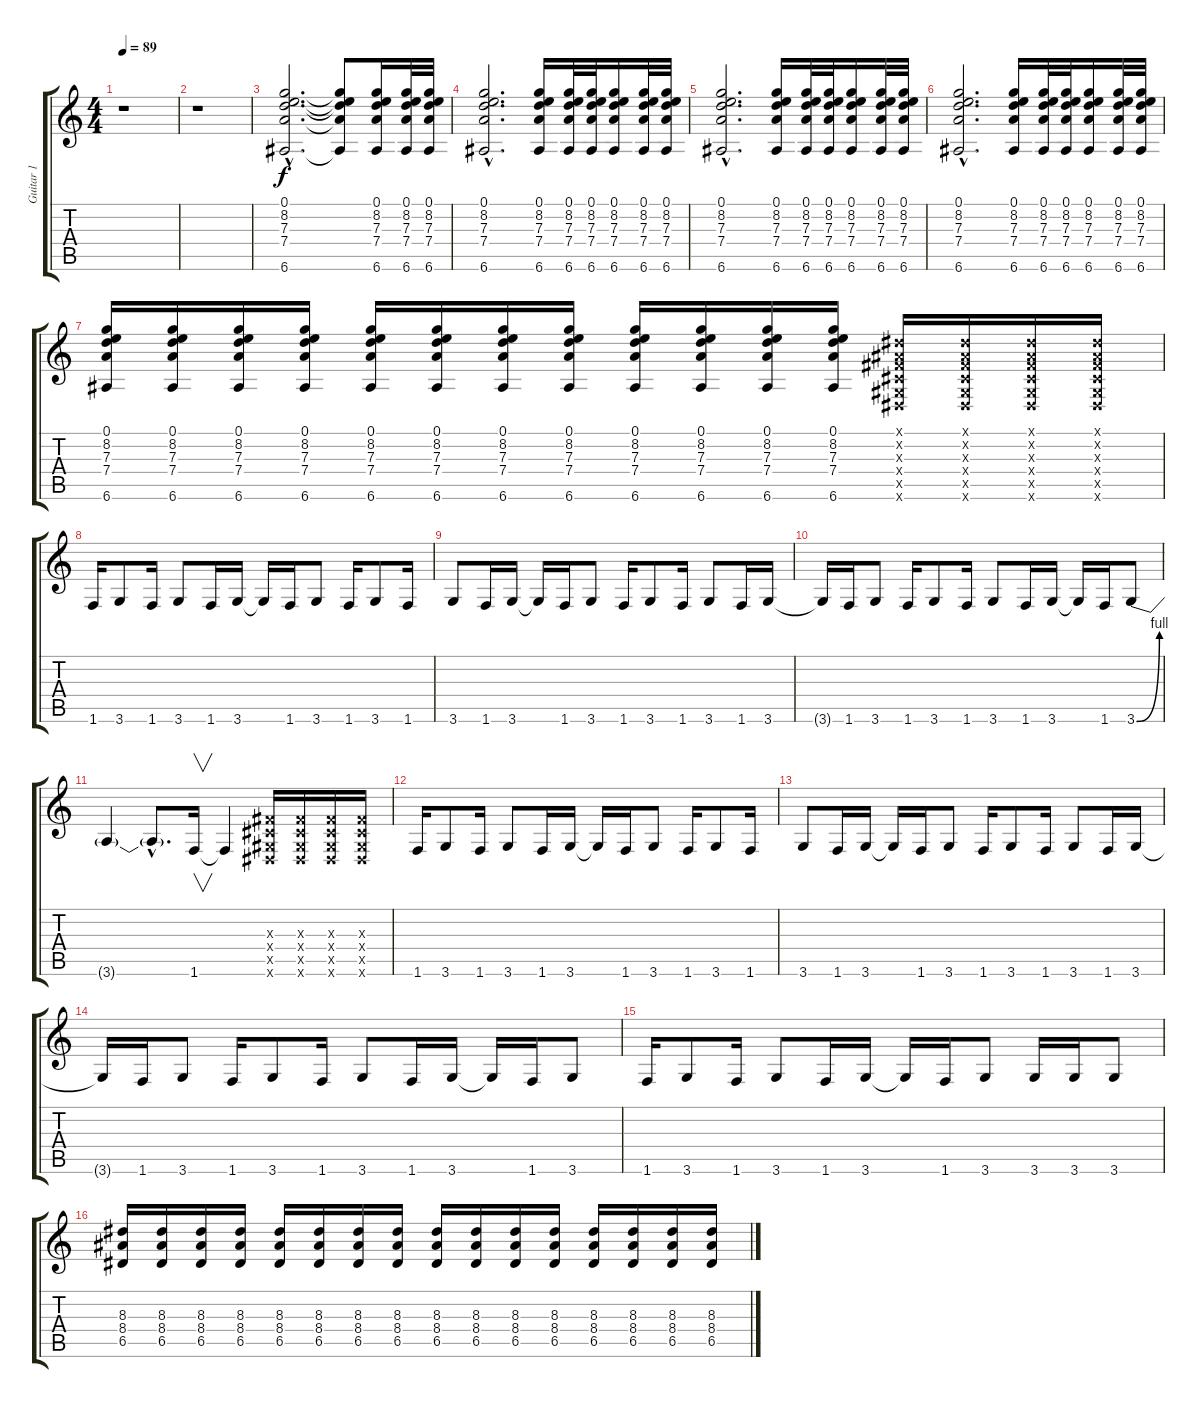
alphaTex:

\track ("Guitar 1" "Guitar 1") {instrument overdrivenguitar}
\staff {score tabs}
\tuning (E4 B3 G3 D3 A2 E2) {hide}
\ts (4 4)
\tempo 89
\clef g2
\ks c
r.1{dy f instrument overdrivenguitar} |
r.1 |
(0.1{hac} 8.2{hac} 7.3{hac} 7.4{hac} 6.6{hac}).2{d} (0.1{t} 8.2{t} 7.3{t} 7.4{t} 6.6{t}).8 (0.1 8.2 7.3 7.4 6.6).16 (0.1 8.2 7.3 7.4 6.6).32 (0.1 8.2 7.3 7.4 6.6).32 |
(0.1{hac} 8.2{hac} 7.3{hac} 7.4{hac} 6.6{hac}).2{d} (0.1 8.2 7.3 7.4 6.6).16 (0.1 8.2 7.3 7.4 6.6).32 (0.1 8.2 7.3 7.4 6.6).32 (0.1 8.2 7.3 7.4 6.6).16 (0.1 8.2 7.3 7.4 6.6).32 (0.1 8.2 7.3 7.4 6.6).32 |
(0.1{hac} 8.2{hac} 7.3{hac} 7.4{hac} 6.6{hac}).2{d} (0.1 8.2 7.3 7.4 6.6).16 (0.1 8.2 7.3 7.4 6.6).32 (0.1 8.2 7.3 7.4 6.6).32 (0.1 8.2 7.3 7.4 6.6).16 (0.1 8.2 7.3 7.4 6.6).32 (0.1 8.2 7.3 7.4 6.6).32 |
(0.1{hac} 8.2{hac} 7.3{hac} 7.4{hac} 6.6{hac}).2{d} (0.1 8.2 7.3 7.4 6.6).16 (0.1 8.2 7.3 7.4 6.6).32 (0.1 8.2 7.3 7.4 6.6).32 (0.1 8.2 7.3 7.4 6.6).16 (0.1 8.2 7.3 7.4 6.6).32 (0.1 8.2 7.3 7.4 6.6).32 |
(0.1 8.2 7.3 7.4 6.6).16 (0.1 8.2 7.3 7.4 6.6).16 (0.1 8.2 7.3 7.4 6.6).16 (0.1 8.2 7.3 7.4 6.6).16 (0.1 8.2 7.3 7.4 6.6).16 (0.1 8.2 7.3 7.4 6.6).16 (0.1 8.2 7.3 7.4 6.6).16 (0.1 8.2 7.3 7.4 6.6).16 (0.1 8.2 7.3 7.4 6.6).16 (0.1 8.2 7.3 7.4 6.6).16 (0.1 8.2 7.3 7.4 6.6).16 (0.1 8.2 7.3 7.4 6.6).16 (-1.1{x} -1.2{x} -1.3{x} -1.4{x} -1.5{x} -1.6{x}).16 (-1.1{x} -1.2{x} -1.3{x} -1.4{x} -1.5{x} -1.6{x}).16 (-1.1{x} -1.2{x} -1.3{x} -1.4{x} -1.5{x} -1.6{x}).16 (-1.1{x} -1.2{x} -1.3{x} -1.4{x} -1.5{x} -1.6{x}).16 |
1.6.16 3.6.8 1.6.16 3.6.8 1.6.16 3.6.16 3.6{t}.16 1.6.16 3.6.8 1.6.16 3.6.8 1.6.16 |
3.6.8 1.6.16 3.6.16 3.6{t}.16 1.6.16 3.6.8 1.6.16 3.6.8 1.6.16 3.6.8 1.6.16 3.6.16 |
3.6{t}.16 1.6.16 3.6.8 1.6.16 3.6.8 1.6.16 3.6.8 1.6.16 3.6.16 3.6{t}.16 1.6.16 3.6{be (bend 0 0 60 4)}.8 |
3.6{t}.4 3.6{hac t}.8{d} 1.6.16{v} 1.6{t}.4 (-1.3{x} -1.4{x} -1.5{x} -1.6{x}).16 (-1.3{x} -1.4{x} -1.5{x} -1.6{x}).16 (-1.3{x} -1.4{x} -1.5{x} -1.6{x}).16 (-1.3{x} -1.4{x} -1.5{x} -1.6{x}).16 |
1.6.16 3.6.8 1.6.16 3.6.8 1.6.16 3.6.16 3.6{t}.16 1.6.16 3.6.8 1.6.16 3.6.8 1.6.16 |
3.6.8 1.6.16 3.6.16 3.6{t}.16 1.6.16 3.6.8 1.6.16 3.6.8 1.6.16 3.6.8 1.6.16 3.6.16 |
3.6{t}.16 1.6.16 3.6.8 1.6.16 3.6.8 1.6.16 3.6.8 1.6.16 3.6.16 3.6{t}.16 1.6.16 3.6.8 |
1.6.16 3.6.8 1.6.16 3.6.8 1.6.16 3.6.16 3.6{t}.16 1.6.16 3.6.8 3.6.16 3.6.16 3.6.8 |
(8.3 8.4 6.5).16 (8.3 8.4 6.5).16 (8.3 8.4 6.5).16 (8.3 8.4 6.5).16 (8.3 8.4 6.5).16 (8.3 8.4 6.5).16 (8.3 8.4 6.5).16 (8.3 8.4 6.5).16 (8.3 8.4 6.5).16 (8.3 8.4 6.5).16 (8.3 8.4 6.5).16 (8.3 8.4 6.5).16 (8.3 8.4 6.5).16 (8.3 8.4 6.5).16 (8.3 8.4 6.5).16 (8.3 8.4 6.5).16
